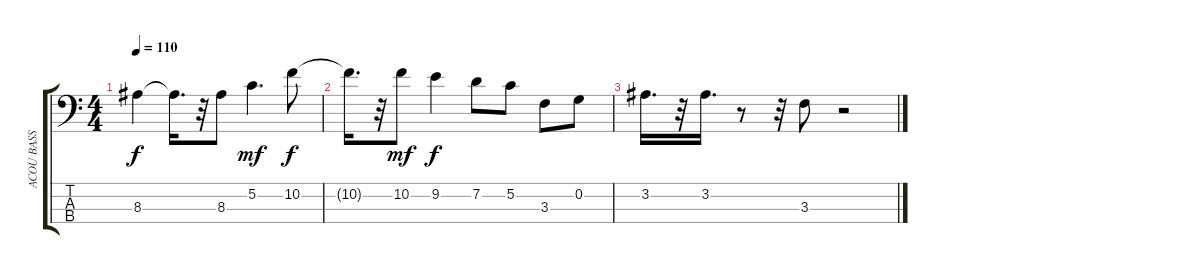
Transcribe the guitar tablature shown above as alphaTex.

\track ("ACOU BASS" "ACOU BASS") {solo instrument electricbassfinger}
\staff {score tabs}
\tuning (C-1 G2 D2 A1) {hide}
\ts (4 4)
\tempo 110
\clef f4
\ks c
8.3.4{dy f} 8.3{t}.16{d} r.32 8.3.8 5.2.4{d dy mf} 10.2.8{dy f} |
10.2{t}.16{d} r.32 10.2.8{dy mf} 9.2.4{dy f} 7.2.8 5.2.8 3.3.8 0.2.8 |
3.2.16{d} r.32 3.2.16{d} r.8 r.32 3.3.8 r.2
